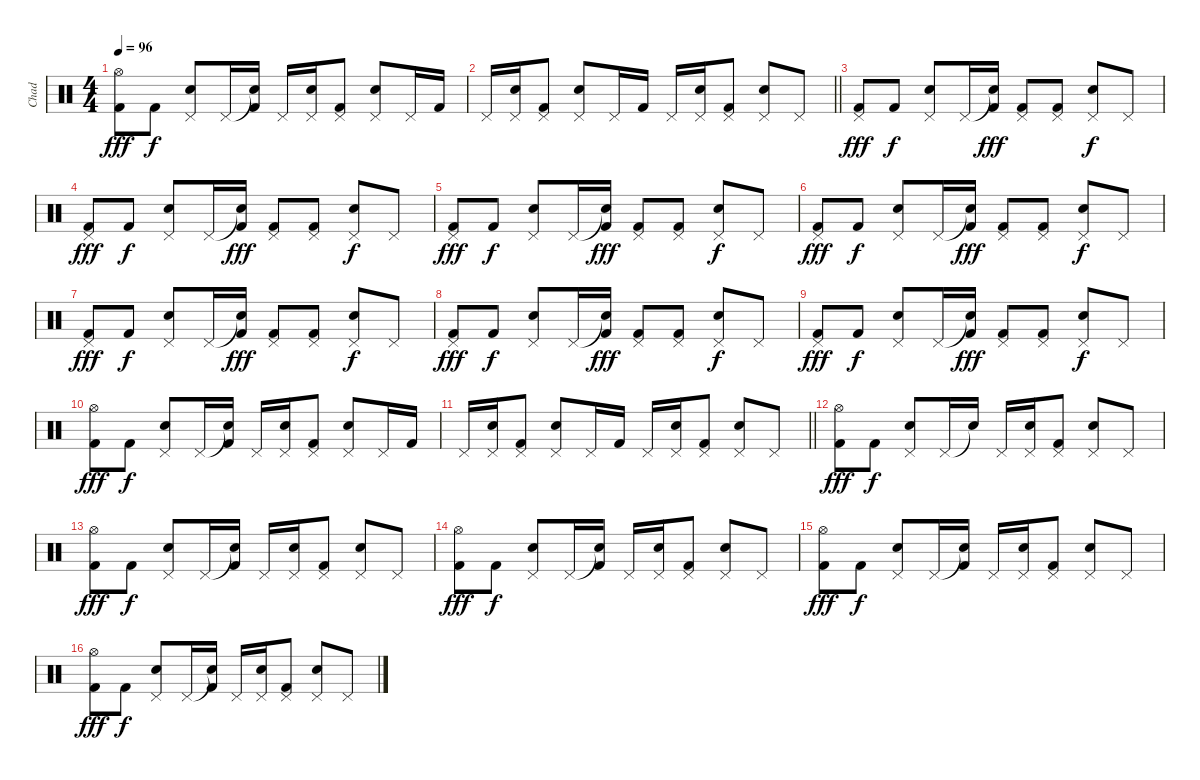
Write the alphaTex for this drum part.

\track ("Chad" "Chad") {instrument percussion}
\staff {score}
\articulation defaults
\ts (4 4)
\tempo 96
\clef neutral
\ks c
("Hi-Hat (open)" "Kick (hit) 2").8{dy fff} "Kick (hit) 2".8{dy f} ("Pedal Hi-Hat (hit)" "Snare (hit) 2").8 "Pedal Hi-Hat (hit)".16 ("Snare (hit)"{t} "Kick (hit) 2").16 "Pedal Hi-Hat (hit)".16 ("Pedal Hi-Hat (hit)" "Snare (hit) 2").16 ("Pedal Hi-Hat (hit)" "Kick (hit) 2").8 ("Pedal Hi-Hat (hit)" "Snare (hit) 2").8 "Pedal Hi-Hat (hit)".16 "Kick (hit) 2".16 |
\barLineRight lightlight "Pedal Hi-Hat (hit)".16
("Pedal Hi-Hat (hit)" "Snare (hit) 2").16 ("Pedal Hi-Hat (hit)" "Kick (hit) 2").8 ("Pedal Hi-Hat (hit)" "Snare (hit) 2").8 "Pedal Hi-Hat (hit)".16 "Kick (hit) 2".16 "Pedal Hi-Hat (hit)".16 ("Pedal Hi-Hat (hit)" "Snare (hit) 2").16 ("Pedal Hi-Hat (hit)" "Kick (hit) 2").8 ("Pedal Hi-Hat (hit)" "Snare (hit) 2").8 "Pedal Hi-Hat (hit)".8 |
("Pedal Hi-Hat (hit)" "Kick (hit) 2").8{dy fff} "Kick (hit) 2".8{dy f} ("Pedal Hi-Hat (hit)" "Snare (hit) 2").8 "Pedal Hi-Hat (hit)".16 ("Snare (hit)"{t} "Kick (hit) 2").16{dy fff} ("Pedal Hi-Hat (hit)" "Kick (hit) 2").8 ("Pedal Hi-Hat (hit)" "Kick (hit) 2").8 ("Pedal Hi-Hat (hit)" "Snare (hit) 2").8{dy f} "Pedal Hi-Hat (hit)".8 |
("Pedal Hi-Hat (hit)" "Kick (hit) 2").8{dy fff} "Kick (hit) 2".8{dy f} ("Pedal Hi-Hat (hit)" "Snare (hit) 2").8 "Pedal Hi-Hat (hit)".16 ("Snare (hit)"{t} "Kick (hit) 2").16{dy fff} ("Pedal Hi-Hat (hit)" "Kick (hit) 2").8 ("Pedal Hi-Hat (hit)" "Kick (hit) 2").8 ("Pedal Hi-Hat (hit)" "Snare (hit) 2").8{dy f} "Pedal Hi-Hat (hit)".8 |
("Pedal Hi-Hat (hit)" "Kick (hit) 2").8{dy fff} "Kick (hit) 2".8{dy f} ("Pedal Hi-Hat (hit)" "Snare (hit) 2").8 "Pedal Hi-Hat (hit)".16 ("Snare (hit)"{t} "Kick (hit) 2").16{dy fff} ("Pedal Hi-Hat (hit)" "Kick (hit) 2").8 ("Pedal Hi-Hat (hit)" "Kick (hit) 2").8 ("Pedal Hi-Hat (hit)" "Snare (hit) 2").8{dy f} "Pedal Hi-Hat (hit)".8 |
("Pedal Hi-Hat (hit)" "Kick (hit) 2").8{dy fff} "Kick (hit) 2".8{dy f} ("Pedal Hi-Hat (hit)" "Snare (hit) 2").8 "Pedal Hi-Hat (hit)".16 ("Snare (hit)"{t} "Kick (hit) 2").16{dy fff} ("Pedal Hi-Hat (hit)" "Kick (hit) 2").8 ("Pedal Hi-Hat (hit)" "Kick (hit) 2").8 ("Pedal Hi-Hat (hit)" "Snare (hit) 2").8{dy f} "Pedal Hi-Hat (hit)".8 |
("Pedal Hi-Hat (hit)" "Kick (hit) 2").8{dy fff} "Kick (hit) 2".8{dy f} ("Pedal Hi-Hat (hit)" "Snare (hit) 2").8 "Pedal Hi-Hat (hit)".16 ("Snare (hit)"{t} "Kick (hit) 2").16{dy fff} ("Pedal Hi-Hat (hit)" "Kick (hit) 2").8 ("Pedal Hi-Hat (hit)" "Kick (hit) 2").8 ("Pedal Hi-Hat (hit)" "Snare (hit) 2").8{dy f} "Pedal Hi-Hat (hit)".8 |
("Pedal Hi-Hat (hit)" "Kick (hit) 2").8{dy fff} "Kick (hit) 2".8{dy f} ("Pedal Hi-Hat (hit)" "Snare (hit) 2").8 "Pedal Hi-Hat (hit)".16 ("Snare (hit)"{t} "Kick (hit) 2").16{dy fff} ("Pedal Hi-Hat (hit)" "Kick (hit) 2").8 ("Pedal Hi-Hat (hit)" "Kick (hit) 2").8 ("Pedal Hi-Hat (hit)" "Snare (hit) 2").8{dy f} "Pedal Hi-Hat (hit)".8 |
("Pedal Hi-Hat (hit)" "Kick (hit) 2").8{dy fff} "Kick (hit) 2".8{dy f} ("Pedal Hi-Hat (hit)" "Snare (hit) 2").8 "Pedal Hi-Hat (hit)".16 ("Snare (hit)"{t} "Kick (hit) 2").16{dy fff} ("Pedal Hi-Hat (hit)" "Kick (hit) 2").8 ("Pedal Hi-Hat (hit)" "Kick (hit) 2").8 ("Pedal Hi-Hat (hit)" "Snare (hit) 2").8{dy f} "Pedal Hi-Hat (hit)".8 |
("Hi-Hat (open)" "Kick (hit) 2").8{dy fff} "Kick (hit) 2".8{dy f} ("Pedal Hi-Hat (hit)" "Snare (hit) 2").8 "Pedal Hi-Hat (hit)".16 ("Snare (hit)"{t} "Kick (hit) 2").16 "Pedal Hi-Hat (hit)".16 ("Pedal Hi-Hat (hit)" "Snare (hit) 2").16 ("Pedal Hi-Hat (hit)" "Kick (hit) 2").8 ("Pedal Hi-Hat (hit)" "Snare (hit) 2").8 "Pedal Hi-Hat (hit)".16 "Kick (hit) 2".16 |
\barLineRight lightlight "Pedal Hi-Hat (hit)".16
("Pedal Hi-Hat (hit)" "Snare (hit) 2").16 ("Pedal Hi-Hat (hit)" "Kick (hit) 2").8 ("Pedal Hi-Hat (hit)" "Snare (hit) 2").8 "Pedal Hi-Hat (hit)".16 "Kick (hit) 2".16 "Pedal Hi-Hat (hit)".16 ("Pedal Hi-Hat (hit)" "Snare (hit) 2").16 ("Pedal Hi-Hat (hit)" "Kick (hit) 2").8 ("Pedal Hi-Hat (hit)" "Snare (hit) 2").8 "Pedal Hi-Hat (hit)".8 |
("Hi-Hat (open)" "Kick (hit) 2").8{dy fff} "Kick (hit) 2".8{dy f} ("Pedal Hi-Hat (hit)" "Snare (hit) 2").8 "Pedal Hi-Hat (hit)".16 "Snare (hit)"{t}.16 "Pedal Hi-Hat (hit)".16 ("Pedal Hi-Hat (hit)" "Snare (hit) 2").16 ("Pedal Hi-Hat (hit)" "Kick (hit) 2").8 ("Pedal Hi-Hat (hit)" "Snare (hit) 2").8 "Pedal Hi-Hat (hit)".8 |
("Hi-Hat (open)" "Kick (hit) 2").8{dy fff} "Kick (hit) 2".8{dy f} ("Pedal Hi-Hat (hit)" "Snare (hit) 2").8 "Pedal Hi-Hat (hit)".16 ("Snare (hit)"{t} "Kick (hit) 2").16 "Pedal Hi-Hat (hit)".16 ("Pedal Hi-Hat (hit)" "Snare (hit) 2").16 ("Pedal Hi-Hat (hit)" "Kick (hit) 2").8 ("Pedal Hi-Hat (hit)" "Snare (hit) 2").8 "Pedal Hi-Hat (hit)".8 |
("Hi-Hat (open)" "Kick (hit) 2").8{dy fff} "Kick (hit) 2".8{dy f} ("Pedal Hi-Hat (hit)" "Snare (hit) 2").8 "Pedal Hi-Hat (hit)".16 ("Snare (hit)"{t} "Kick (hit) 2").16 "Pedal Hi-Hat (hit)".16 ("Pedal Hi-Hat (hit)" "Snare (hit) 2").16 ("Pedal Hi-Hat (hit)" "Kick (hit) 2").8 ("Pedal Hi-Hat (hit)" "Snare (hit) 2").8 "Pedal Hi-Hat (hit)".8 |
("Hi-Hat (open)" "Kick (hit) 2").8{dy fff} "Kick (hit) 2".8{dy f} ("Pedal Hi-Hat (hit)" "Snare (hit) 2").8 "Pedal Hi-Hat (hit)".16 ("Snare (hit)"{t} "Kick (hit) 2").16 "Pedal Hi-Hat (hit)".16 ("Pedal Hi-Hat (hit)" "Snare (hit) 2").16 ("Pedal Hi-Hat (hit)" "Kick (hit) 2").8 ("Pedal Hi-Hat (hit)" "Snare (hit) 2").8 "Pedal Hi-Hat (hit)".8 |
("Hi-Hat (open)" "Kick (hit) 2").8{dy fff} "Kick (hit) 2".8{dy f} ("Pedal Hi-Hat (hit)" "Snare (hit) 2").8 "Pedal Hi-Hat (hit)".16 ("Snare (hit)"{t} "Kick (hit) 2").16 "Pedal Hi-Hat (hit)".16 ("Pedal Hi-Hat (hit)" "Snare (hit) 2").16 ("Pedal Hi-Hat (hit)" "Kick (hit) 2").8 ("Pedal Hi-Hat (hit)" "Snare (hit) 2").8 "Pedal Hi-Hat (hit)".8
